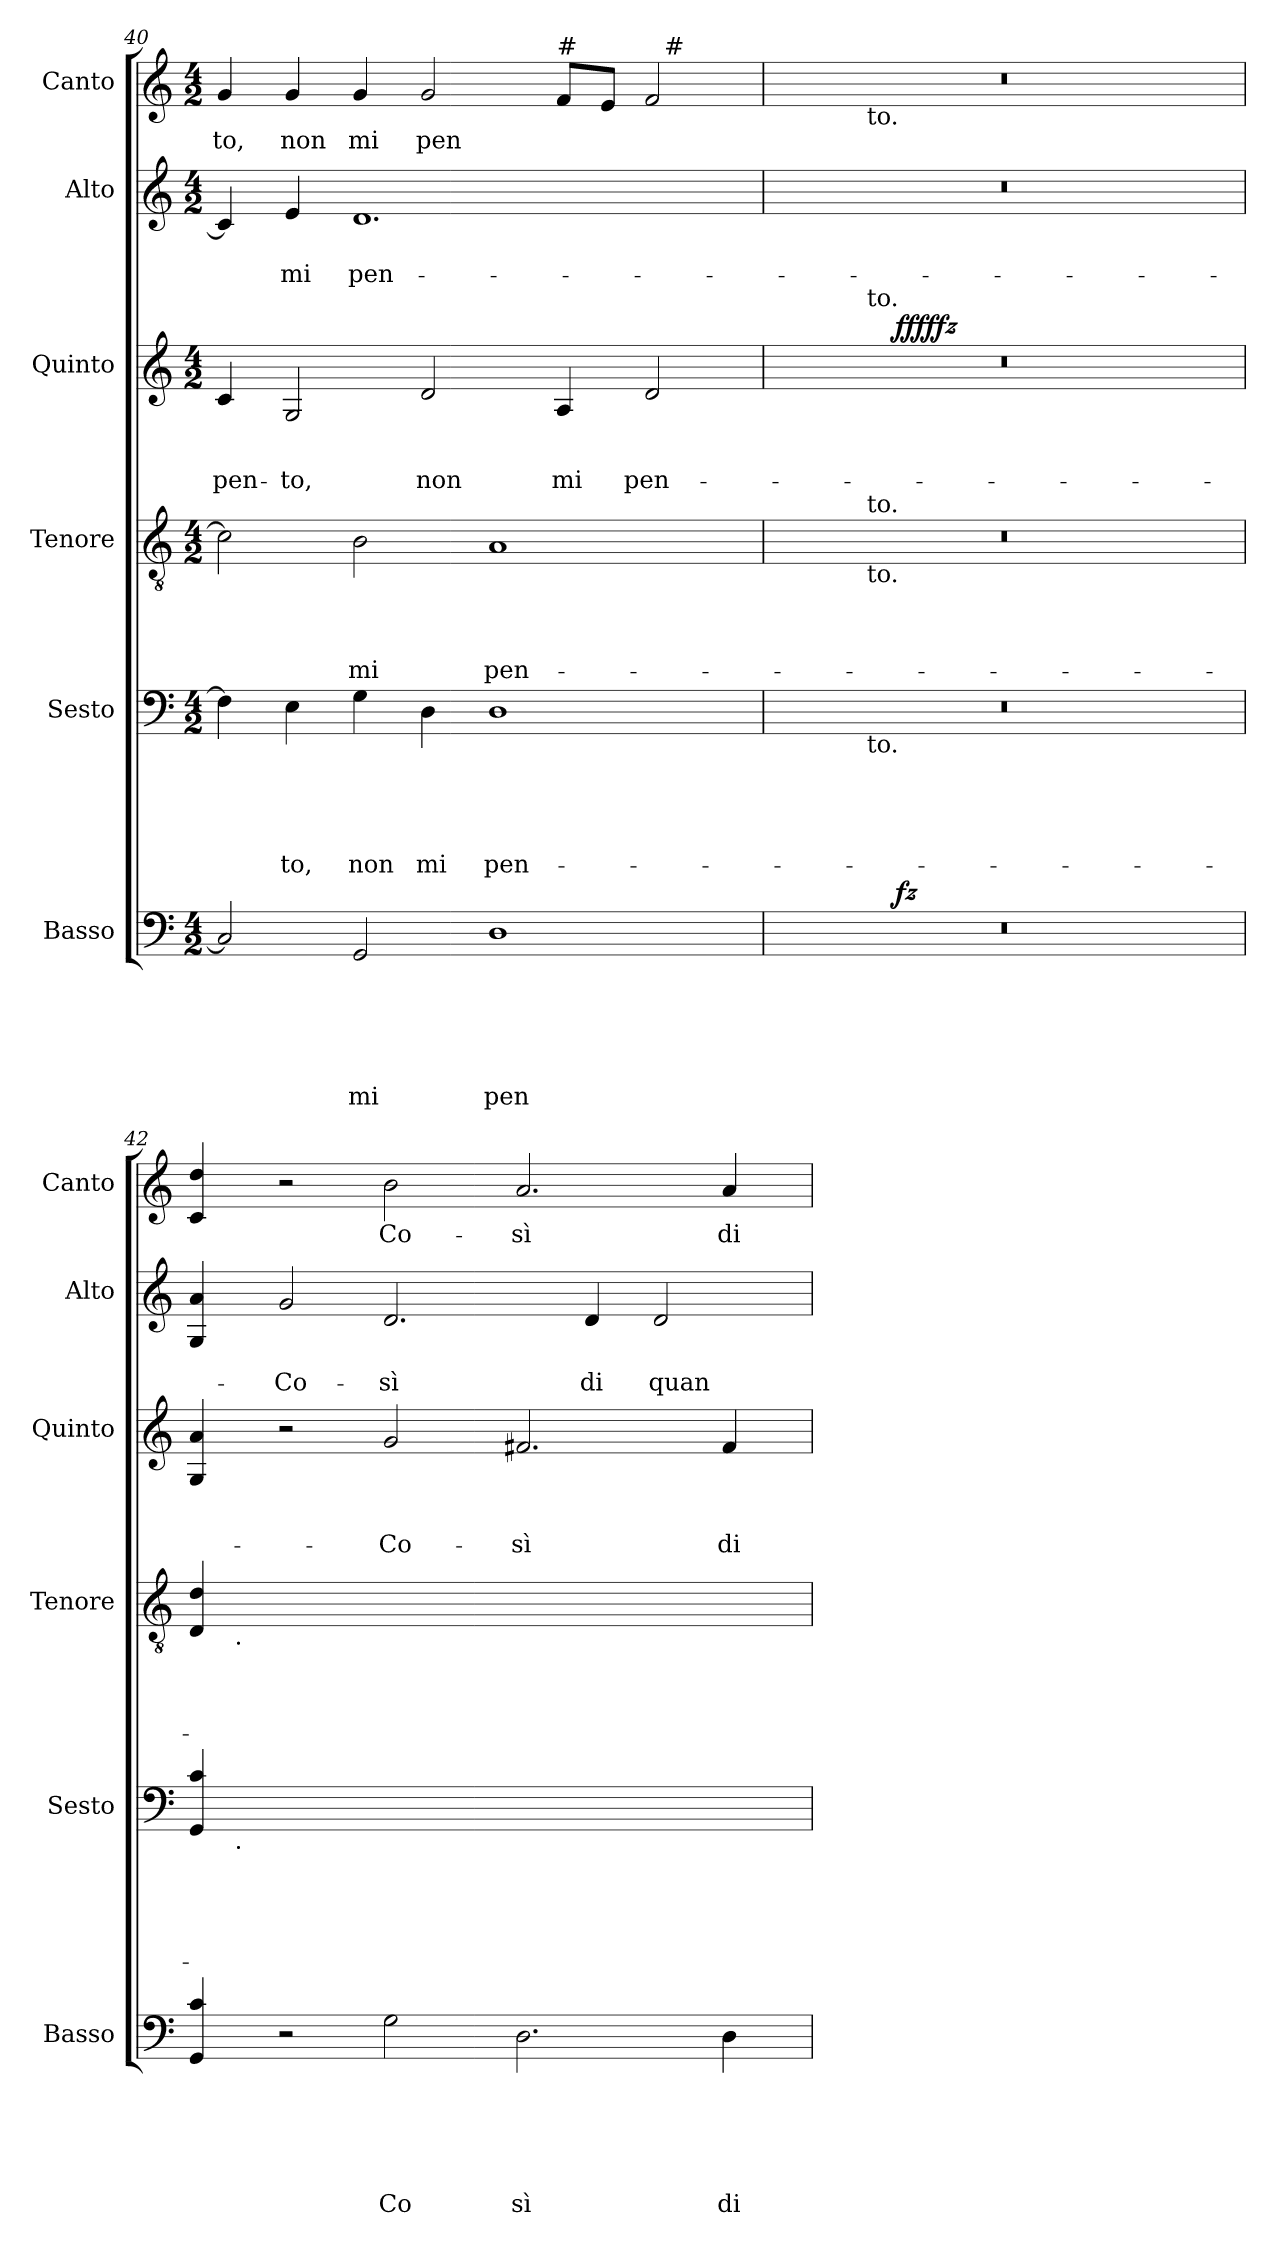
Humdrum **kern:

**kern	**text	**text	**text	**text	**text	**text	**dynam	**kern	**text	**text	**text	**text	**text	**kern	**text	**text	**text	**text	**kern	**text	**text	**text	**dynam	**kern	**text	**text	**kern	**text	**dynam
*part6	*part6	*part6	*part6	*part6	*part6	*part6	*part6	*part5	*part5	*part5	*part5	*part5	*part5	*part4	*part4	*part4	*part4	*part4	*part3	*part3	*part3	*part3	*part3	*part2	*part2	*part2	*part1	*part1	*part1
*staff6	*staff6	*staff6	*staff6	*staff6	*staff6	*staff6	*staff6	*staff5	*staff5	*staff5	*staff5	*staff5	*staff5	*staff4	*staff4	*staff4	*staff4	*staff4	*staff3	*staff3	*staff3	*staff3	*staff3	*staff2	*staff2	*staff2	*staff1	*staff1	*staff1
*I"Basso	*	*	*	*	*	*	*	*I"Sesto	*	*	*	*	*	*I"Tenore	*	*	*	*	*I"Quinto	*	*	*	*	*I"Alto	*	*	*I"Canto	*	*
*I'Basso	*	*	*	*	*	*	*	*I'Sesto	*	*	*	*	*	*I'Tenore	*	*	*	*	*I'Quinto	*	*	*	*	*I'Alto	*	*	*I'Canto	*	*
*clefF4	*	*	*	*	*	*	*	*clefF4	*	*	*	*	*	*clefGv2	*	*	*	*	*clefG2	*	*	*	*	*clefG2	*	*	*clefG2	*	*
*k[]	*	*	*	*	*	*	*	*k[]	*	*	*	*	*	*k[]	*	*	*	*	*k[]	*	*	*	*	*k[]	*	*	*k[]	*	*
*C:	*	*	*	*	*	*	*	*C:	*	*	*	*	*	*C:	*	*	*	*	*C:	*	*	*	*	*C:	*	*	*C:	*	*
*M4/2	*	*	*	*	*	*	*	*M4/2	*	*	*	*	*	*M4/2	*	*	*	*	*M4/2	*	*	*	*	*M4/2	*	*	*M4/2	*	*
=40	=40	=40	=40	=40	=40	=40	=40	=40	=40	=40	=40	=40	=40	=40	=40	=40	=40	=40	=40	=40	=40	=40	=40	=40	=40	=40	=40	=40	=40
!	!	!	!	!	!	!	!	!	!	!	!	!	!	!	!	!	!	!	!	!	!	!LO:LY:b	!	!	!	!	!	!LO:LY:b	!
*	*	*	*	*	*	*	*	*	*	*	*	*	*	*	*	*	*	*	*	*	*	*	*	*	*	*	*^	*	*
2C/]	.	.	.	.	.	.	.	4F\]	.	.	.	.	.	2c\]	.	.	.	.	4c/	.	.	pen-	.	4c/]	.	.	4g/	1ryy	to,	.
!	!	!	!	!	!	!	!	!	!	!	!	!	!LO:LY:b	!	!	!	!	!	!	!	!	!LO:LY:b	!	!	!	!LO:LY:b	!	!	!LO:LY:b	!
.	.	.	.	.	.	.	.	4E\	.	.	.	.	-to,	.	.	.	.	.	2G/	.	.	-to,	.	4e/	.	mi	4g/	.	non	.
!	!	!	!	!	!	!LO:LY:b	!	!	!	!	!	!	!LO:LY:b	!	!	!	!	!LO:LY:b	!	!	!	!	!	!	!	!LO:LY:b	!	!	!LO:LY:b	!
2GG/	.	.	.	.	.	mi	.	4G\	.	.	.	.	non	2B\	.	.	.	mi	.	.	.	.	.	1.d	.	pen-	4g/	.	mi	.
!	!	!	!	!	!	!	!	!	!	!	!	!	!LO:LY:b	!	!	!	!	!	!	!	!	!LO:LY:b	!	!	!	!	!	!	!LO:LY:b	!
.	.	.	.	.	.	.	.	4D\	.	.	.	.	mi	.	.	.	.	.	2d/	.	.	non	.	.	.	.	2g/	.	pen	.
!	!	!	!	!	!	!LO:LY:b	!	!	!	!	!	!	!LO:LY:b	!	!	!	!	!LO:LY:b	!	!	!	!	!	!	!	!	!	!	!	!
1D	.	.	.	.	.	pen	.	1D	.	.	.	.	pen-	1A	.	.	.	pen-	.	.	.	.	.	.	.	.	.	2ryy	.	.
!	!	!	!	!	!	!	!	!	!	!	!	!	!	!	!	!	!	!	!	!	!	!	!	!	!	!	!LO:TX:a:t=#	!	!	!
!	!	!	!	!	!	!	!	!	!	!	!	!	!	!	!	!	!	!	!	!	!	!LO:LY:b	!	!	!	!	!	!	!	!
.	.	.	.	.	.	.	.	.	.	.	.	.	.	.	.	.	.	.	4A/	.	.	mi	.	.	.	.	8f/L	.	.	.
.	.	.	.	.	.	.	.	.	.	.	.	.	.	.	.	.	.	.	.	.	.	.	.	.	.	.	8e/J	.	.	.
!	!	!	!	!	!	!	!	!	!	!	!	!	!	!	!	!	!	!	!	!	!	!LO:LY:b	!	!	!	!	!	!	!	!
.	.	.	.	.	.	.	.	.	.	.	.	.	.	.	.	.	.	.	2d/	.	.	pen-	.	.	.	.	2f/	32ryy	.	.
!	!	!	!	!	!	!	!	!	!	!	!	!	!	!	!	!	!	!	!	!	!	!	!	!	!	!	!	!LO:TX:a:t=#	!	!
.	.	.	.	.	.	.	.	.	.	.	.	.	.	.	.	.	.	.	.	.	.	.	.	.	.	.	.	4...ryy	.	.
=41	=41	=41	=41	=41	=41	=41	=41	=41	=41	=41	=41	=41	=41	=41	=41	=41	=41	=41	=41	=41	=41	=41	=41	=41	=41	=41	=41	=41	=41	=41
*^	*	*	*	*	*	*	*	*^	*	*	*	*	*	*^	*	*	*	*	*^	*	*	*	*	*	*	*	*	*^	*	*
*	*	*	*	*	*	*	*	*	*	*	*	*	*	*	*	*	*	*	*	*	*	*	*^	*	*	*	*	*	*	*	*	*	*	*	*
0r	4.ryy	.	.	.	.	.	.	.	0r	4ryy	.	.	.	.	.	0r	4ryy	.	.	.	.	0r	4.ryy	4ryy	.	.	.	.	0r	.	.	0r	4.ryy	4ryy	.	.
.	.	.	.	.	.	.	.	.	.	16ryy	.	.	.	.	.	.	16ryy	.	.	.	.	.	.	16ryy	.	.	.	.	.	.	.	.	.	16ryy	.	.
!	!	!	!	!	!	!	!	!	!	!	!	!	!	!	!	!	!	!	!	!	!	!	!	!	!	!	!	!	!	!	!	!	!	!LO:TX:b:t=to.	!	!
!	!	!	!	!	!	!	!	!	!	!	!	!	!	!	!	!	!	!	!	!	!	!	!	!LO:TX:a:t=to.	!	!	!	!	!	!	!	!	!	!	!	!
!	!	!	!	!	!	!	!	!	!	!	!	!	!	!	!	!	!LO:TX:b:t=to.	!	!	!	!	!	!	!	!	!	!	!	!	!	!	!	!	!	!	!
!	!	!	!	!	!	!	!	!	!	!	!	!	!	!	!	!	!LO:TX:a:t=to.	!	!	!	!	!	!	!	!	!	!	!	!	!	!	!	!	!	!	!
!	!	!	!	!	!	!	!	!	!	!LO:TX:b:t=to.	!	!	!	!	!	!	!	!	!	!	!	!	!	!	!	!	!	!	!	!	!	!	!	!	!	!
.	.	.	.	.	.	.	.	.	.	1ryy	.	.	.	.	.	.	1ryy	.	.	.	.	.	.	1ryy	.	.	.	.	.	.	.	.	.	1ryy	.	.
!	!	!	!	!	!	!	!	!LO:DY:b	!	!	!	!	!	!	!	!	!	!	!	!	!	!	!	!	!	!	!	!LO:DY:b	!	!	!	!	!	!	!	!
!	!	!	!	!	!	!	!	!	!	!	!	!	!	!	!	!	!	!	!	!	!	!	!	!	!	!	!	!LO:DY:n=1:b	!	!	!	!	!	!	!	!LO:DY:b
!	!	!	!	!	!	!	!	!	!	!	!	!	!	!	!	!	!	!	!	!	!	!	!	!	!	!	!	!	!	!	!	!	!	!	!	!LO:DY:n=1:b
.	1ryy	.	.	.	.	.	.	fz	.	.	.	.	.	.	.	.	.	.	.	.	.	.	1ryy	.	.	.	.	ffff fz	.	.	.	.	1ryy	.	.	fz ffff
.	.	.	.	.	.	.	.	.	.	2ryy	.	.	.	.	.	.	2ryy	.	.	.	.	.	.	2ryy	.	.	.	.	.	.	.	.	.	2ryy	.	.
.	2ryy	.	.	.	.	.	.	.	.	.	.	.	.	.	.	.	.	.	.	.	.	.	2ryy	.	.	.	.	.	.	.	.	.	2ryy	.	.	.
.	.	.	.	.	.	.	.	.	.	8.ryy	.	.	.	.	.	.	8.ryy	.	.	.	.	.	.	8.ryy	.	.	.	.	.	.	.	.	.	8.ryy	.	.
.	8ryy	.	.	.	.	.	.	.	.	.	.	.	.	.	.	.	.	.	.	.	.	.	8ryy	.	.	.	.	.	.	.	.	.	8ryy	.	.	.
*v	*v	*	*	*	*	*	*	*	*	*	*	*	*	*	*	*	*	*	*	*	*	*v	*v	*v	*	*	*	*	*	*	*	*v	*v	*v	*	*
!!LO:PB:g=z
=42!	=42!	=42!	=42!	=42!	=42!	=42!	=42!	=42!	=42!	=42!	=42!	=42!	=42!	=42!	=42!	=42!	=42!	=42!	=42!	=42!	=42!	=42!	=42!	=42!	=42!	=42!	=42!	=42!	=42!	=42!	=42!
4GG/ 4c/	.	.	.	.	.	.	.	4GG/ 4c/	8ryy	.	.	.	.	.	4D/ 4d/	8ryy	.	.	.	.	4G/ 4a/	.	.	.	.	4G/ 4a/	.	.	4c/ 4dd/	.	.
!	!	!	!	!	!	!	!	!	!	!	!	!	!	!	!	!LO:TX:b:t=.	!	!	!	!	!	!	!	!	!	!	!	!	!	!	!
!	!	!	!	!	!	!	!	!	!LO:TX:b:t=.	!	!	!	!	!	!	!	!	!	!	!	!	!	!	!	!	!	!	!	!	!	!
.	.	.	.	.	.	.	.	.	1ryy	.	.	.	.	.	.	1ryy	.	.	.	.	.	.	.	.	.	.	.	.	.	.	.
!	!	!	!	!	!	!	!	!	!	!	!	!	!	!	!	!	!	!	!	!	!	!	!	!	!	!	!	!LO:LY:b	!	!	!
2r	.	.	.	.	.	.	.	0ryy	.	.	.	.	.	.	0ryy	.	.	.	.	.	2r	.	.	.	.	2g/	.	-Co-	2r	.	.
!	!	!	!	!	!	!LO:LY:b	!	!	!	!	!	!	!	!	!	!	!	!	!	!	!	!	!	!LO:LY:b	!	!	!	!LO:LY:b	!	!LO:LY:b	!
2G\	.	.	.	.	.	Co	.	.	.	.	.	.	.	.	.	.	.	.	.	.	2g/	.	.	-Co-	.	2.d/	.	-sì	2b\	Co-	.
.	.	.	.	.	.	.	.	.	1ryy	.	.	.	.	.	.	1ryy	.	.	.	.	.	.	.	.	.	.	.	.	.	.	.
!	!	!	!	!	!	!LO:LY:b	!	!	!	!	!	!	!	!	!	!	!	!	!	!	!	!	!	!LO:LY:b	!	!	!	!	!	!LO:LY:b	!
2.D\	.	.	.	.	.	sì	.	.	.	.	.	.	.	.	.	.	.	.	.	.	2.f#X/	.	.	-sì	.	.	.	.	2.a/	-sì	.
!	!	!	!	!	!	!	!	!	!	!	!	!	!	!	!	!	!	!	!	!	!	!	!	!	!	!	!	!LO:LY:b	!	!	!
.	.	.	.	.	.	.	.	.	.	.	.	.	.	.	.	.	.	.	.	.	.	.	.	.	.	4d/	.	di	.	.	.
!	!	!	!	!	!	!	!	!	!	!	!	!	!	!	!	!	!	!	!	!	!	!	!	!	!	!	!	!LO:LY:b	!	!	!
.	.	.	.	.	.	.	.	.	.	.	.	.	.	.	.	.	.	.	.	.	.	.	.	.	.	2d/	.	quan-	.	.	.
!	!	!	!	!	!	!LO:LY:b	!	!	!	!	!	!	!	!	!	!	!	!	!	!	!	!	!	!LO:LY:b	!	!	!	!	!	!LO:LY:b	!
4D\	.	.	.	.	.	di	.	.	.	.	.	.	.	.	.	.	.	.	.	.	4f#/	.	.	di	.	.	.	.	4a/	di	.
.	.	.	.	.	.	.	.	.	8ryy	.	.	.	.	.	.	8ryy	.	.	.	.	.	.	.	.	.	.	.	.	.	.	.
*	*	*	*	*	*	*	*	*v	*v	*	*	*	*	*	*	*	*	*	*	*	*	*	*	*	*	*	*	*	*	*	*
*	*	*	*	*	*	*	*	*	*	*	*	*	*	*v	*v	*	*	*	*	*	*	*	*	*	*	*	*	*	*	*
=	=	=	=	=	=	=	=	=	=	=	=	=	=	=	=	=	=	=	=	=	=	=	=	=	=	=	=	=	=
*-	*-	*-	*-	*-	*-	*-	*-	*-	*-	*-	*-	*-	*-	*-	*-	*-	*-	*-	*-	*-	*-	*-	*-	*-	*-	*-	*-	*-	*-
